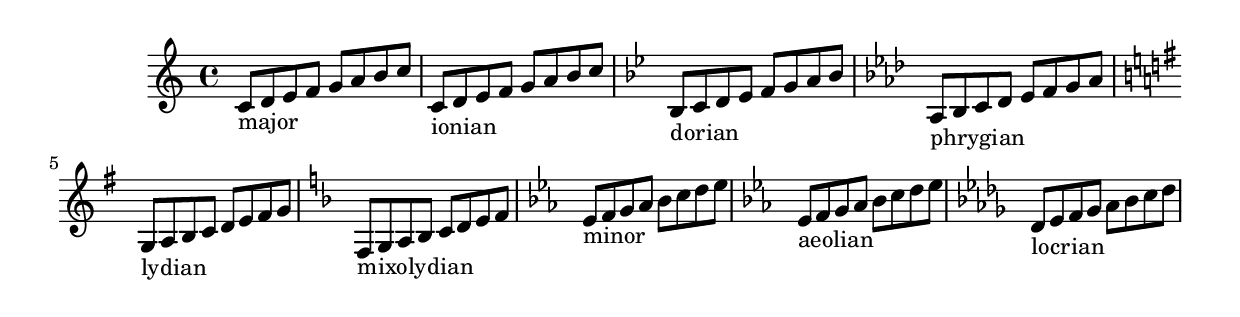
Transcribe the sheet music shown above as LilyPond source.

\version "2.1.26"
\header {
  texidoc = "

Show different greek scales. All these scales are in the key of C
(major, ionian, phrygian, etc.)

"
}

\score  { \notes {

\key c \major c'8 -"major" d'8 e'8 f'8 g'8 a'8 b'8 c''8

\key c \ionian c'8 -"ionian" d'8 e'8 f'8 g'8 a'8 b'8 c''8

\transpose d c { \key d \dorian c'8 -"dorian" d'8 e'8 f'8 g'8 a'8 b'8 c''8 }

\transpose e c { \key e \phrygian c'8 -"phrygian" d'8 e'8 f'8 g'8 a'8 b'8 c''8 }

\transpose f c { \key f \lydian c'8 -"lydian" d'8 e'8 f'8 g'8 a'8 b'8 c''8 }

\transpose g c  { \key g \mixolydian c'8 -"mixolydian" d'8 e'8 f'8 g'8 a'8 b'8 c''8 }

\transpose a c' { \key a \minor c'8 -"minor" d'8 e'8 f'8 g'8 a'8 b'8 c''8 }

\transpose a c' { \key a \aeolian c'8 -"aeolian" d'8 e'8 f'8 g'8 a'8 b'8 c''8 }

\transpose b c' { \key b \locrian c'8 -"locrian" d'8 e'8 f'8 g'8 a'8 b'8 c''8 }

}
	  
	\paper { }
	\midi {}
}

